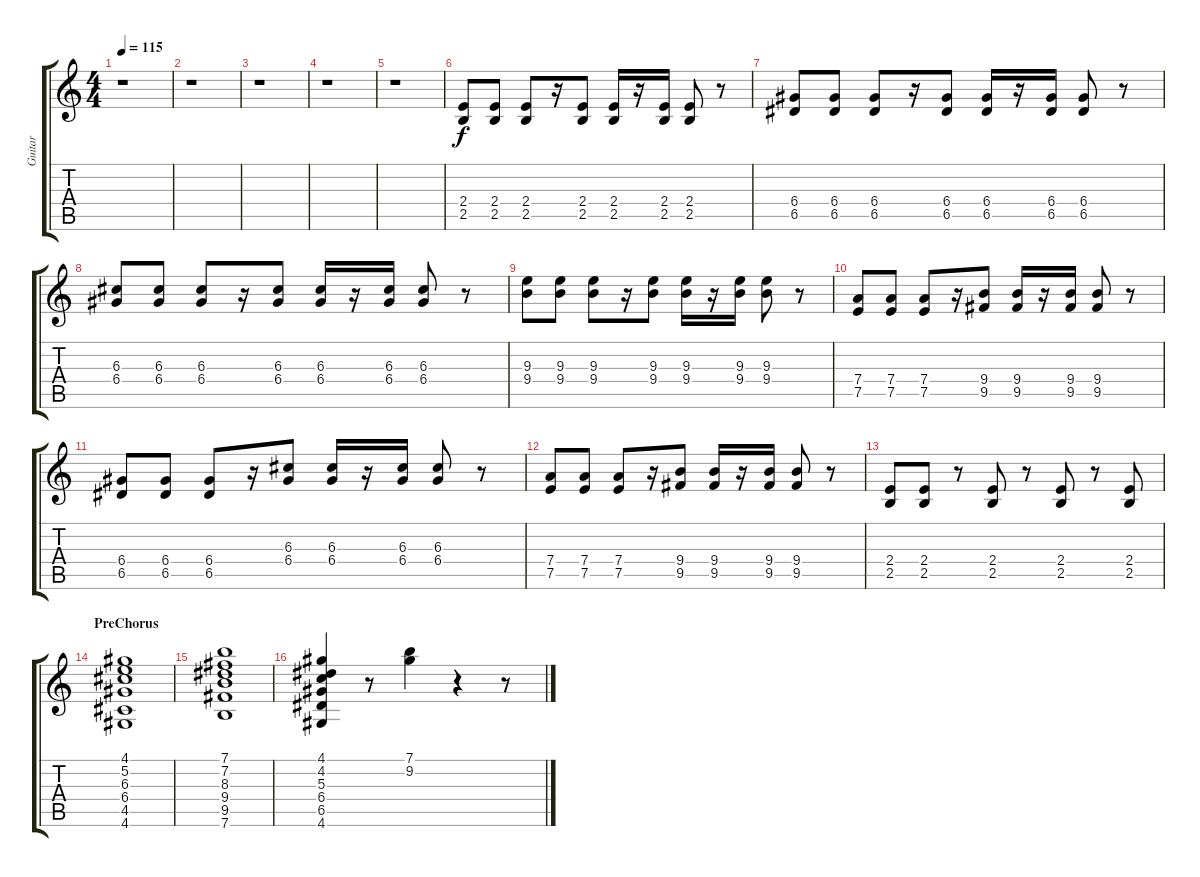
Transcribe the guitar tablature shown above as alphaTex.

\track ("Guitar" "Guitar") {instrument overdrivenguitar}
\staff {score tabs}
\tuning (E4 B3 G3 D3 A2 E2) {hide}
\ts (4 4)
\tempo 115
\clef g2
\ks c
r.1{dy f} |
r.1 |
r.1 |
r.1 |
r.1 |
(2.4 2.5).8 (2.4 2.5).8 (2.4 2.5).8 r.16 (2.4 2.5).8 (2.4 2.5).16 r.16 (2.4 2.5).16 (2.4 2.5).8 r.8 |
(6.4 6.5).8 (6.4 6.5).8 (6.4 6.5).8 r.16 (6.4 6.5).8 (6.4 6.5).16 r.16 (6.4 6.5).16 (6.4 6.5).8 r.8 |
(6.3 6.4).8 (6.3 6.4).8 (6.3 6.4).8 r.16 (6.3 6.4).8 (6.3 6.4).16 r.16 (6.3 6.4).16 (6.3 6.4).8 r.8 |
(9.3 9.4).8 (9.3 9.4).8 (9.3 9.4).8 r.16 (9.3 9.4).8 (9.3 9.4).16 r.16 (9.3 9.4).16 (9.3 9.4).8 r.8 |
(7.4 7.5).8 (7.4 7.5).8 (7.4 7.5).8 r.16 (9.4 9.5).8 (9.4 9.5).16 r.16 (9.4 9.5).16 (9.4 9.5).8 r.8 |
(6.4 6.5).8 (6.4 6.5).8 (6.4 6.5).8 r.16 (6.3 6.4).8 (6.3 6.4).16 r.16 (6.3 6.4).16 (6.3 6.4).8 r.8 |
(7.4 7.5).8 (7.4 7.5).8 (7.4 7.5).8 r.16 (9.4 9.5).8 (9.4 9.5).16 r.16 (9.4 9.5).16 (9.4 9.5).8 r.8 |
(2.4 2.5).8 (2.4 2.5).8 r.8 (2.4 2.5).8 r.8 (2.4 2.5).8 r.8 (2.4 2.5).8 |
\section ("" "PreChorus")
(4.1 5.2 6.3 6.4 4.5 4.6).1 |
(7.1 7.2 8.3 9.4 9.5 7.6).1 |
(4.1 4.2 5.3 6.4 6.5 4.6).4 r.8 (7.1 9.2).4 r.4 r.8
